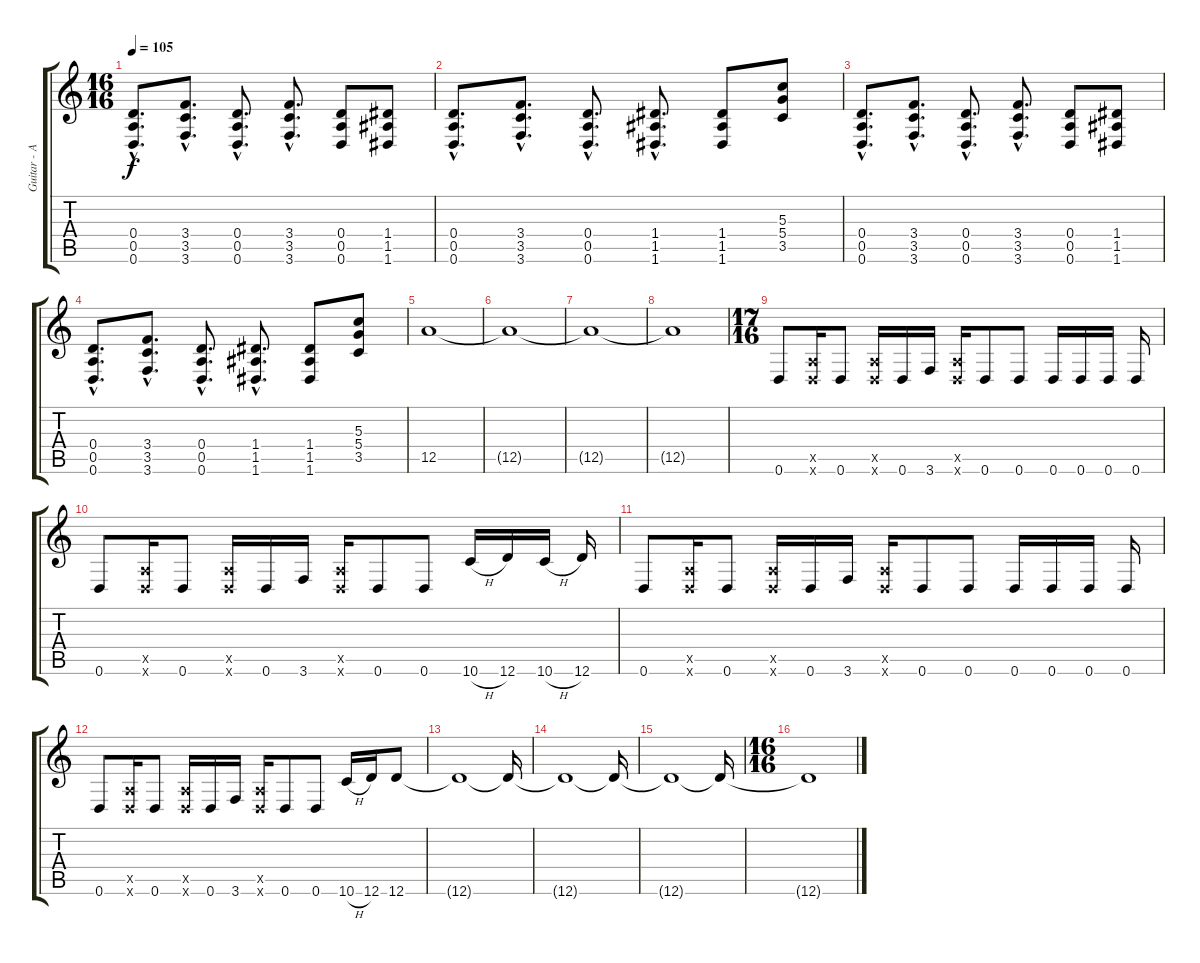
\track ("Guitar - Adam" "Guitar - A") {instrument distortionguitar}
\staff {score tabs}
\tuning (E4 B3 G3 D3 A2 D2) {hide}
\ts (16 16)
\tempo 105
\clef g2
\ks c
(0.4{hac} 0.5{hac} 0.6{hac}).8{d dy f} (3.4{hac} 3.5{hac} 3.6{hac}).8{d} (0.4{hac} 0.5{hac} 0.6{hac}).8{d} (3.4{hac} 3.5{hac} 3.6{hac}).8{d} (0.4 0.5 0.6).8 (1.4 1.5 1.6).8 |
(0.4{hac} 0.5{hac} 0.6{hac}).8{d} (3.4{hac} 3.5{hac} 3.6{hac}).8{d} (0.4{hac} 0.5{hac} 0.6{hac}).8{d} (1.4{hac} 1.5{hac} 1.6{hac}).8{d} (1.4 1.5 1.6).8 (5.3 5.4 3.5).8 |
(0.4{hac} 0.5{hac} 0.6{hac}).8{d} (3.4{hac} 3.5{hac} 3.6{hac}).8{d} (0.4{hac} 0.5{hac} 0.6{hac}).8{d} (3.4{hac} 3.5{hac} 3.6{hac}).8{d} (0.4 0.5 0.6).8 (1.4 1.5 1.6).8 |
(0.4{hac} 0.5{hac} 0.6{hac}).8{d} (3.4{hac} 3.5{hac} 3.6{hac}).8{d} (0.4{hac} 0.5{hac} 0.6{hac}).8{d} (1.4{hac} 1.5{hac} 1.6{hac}).8{d} (1.4 1.5 1.6).8 (5.3 5.4 3.5).8 |
12.5.1{volume 5} |
12.5{t}.1 |
12.5{t}.1{volume 13} |
12.5{t}.1 |
\ts (17 16)
0.6.8 (0.5{x} 0.6{x}).16 0.6.8 (0.5{x} 0.6{x}).16 0.6.16 3.6.16 (0.5{x} 0.6{x}).16 0.6.8 0.6.8 0.6.16 0.6.16 0.6.16 0.6.16 |
0.6.8 (0.5{x} 0.6{x}).16 0.6.8 (0.5{x} 0.6{x}).16 0.6.16 3.6.16 (0.5{x} 0.6{x}).16 0.6.8 0.6.8 10.6{h}.16 12.6.16 10.6{h}.16 12.6.16 |
0.6.8 (0.5{x} 0.6{x}).16 0.6.8 (0.5{x} 0.6{x}).16 0.6.16 3.6.16 (0.5{x} 0.6{x}).16 0.6.8 0.6.8 0.6.16 0.6.16 0.6.16 0.6.16 |
0.6.8 (0.5{x} 0.6{x}).16 0.6.8 (0.5{x} 0.6{x}).16 0.6.16 3.6.16 (0.5{x} 0.6{x}).16 0.6.8 0.6.8 10.6{h}.16 12.6.16 12.6.8 |
12.6{t}.1{volume 2} 12.6{t}.16 |
12.6{t}.1 12.6{t}.16 |
12.6{t}.1{volume 13} 12.6{t}.16 |
\ts (16 16)
12.6{t}.1
